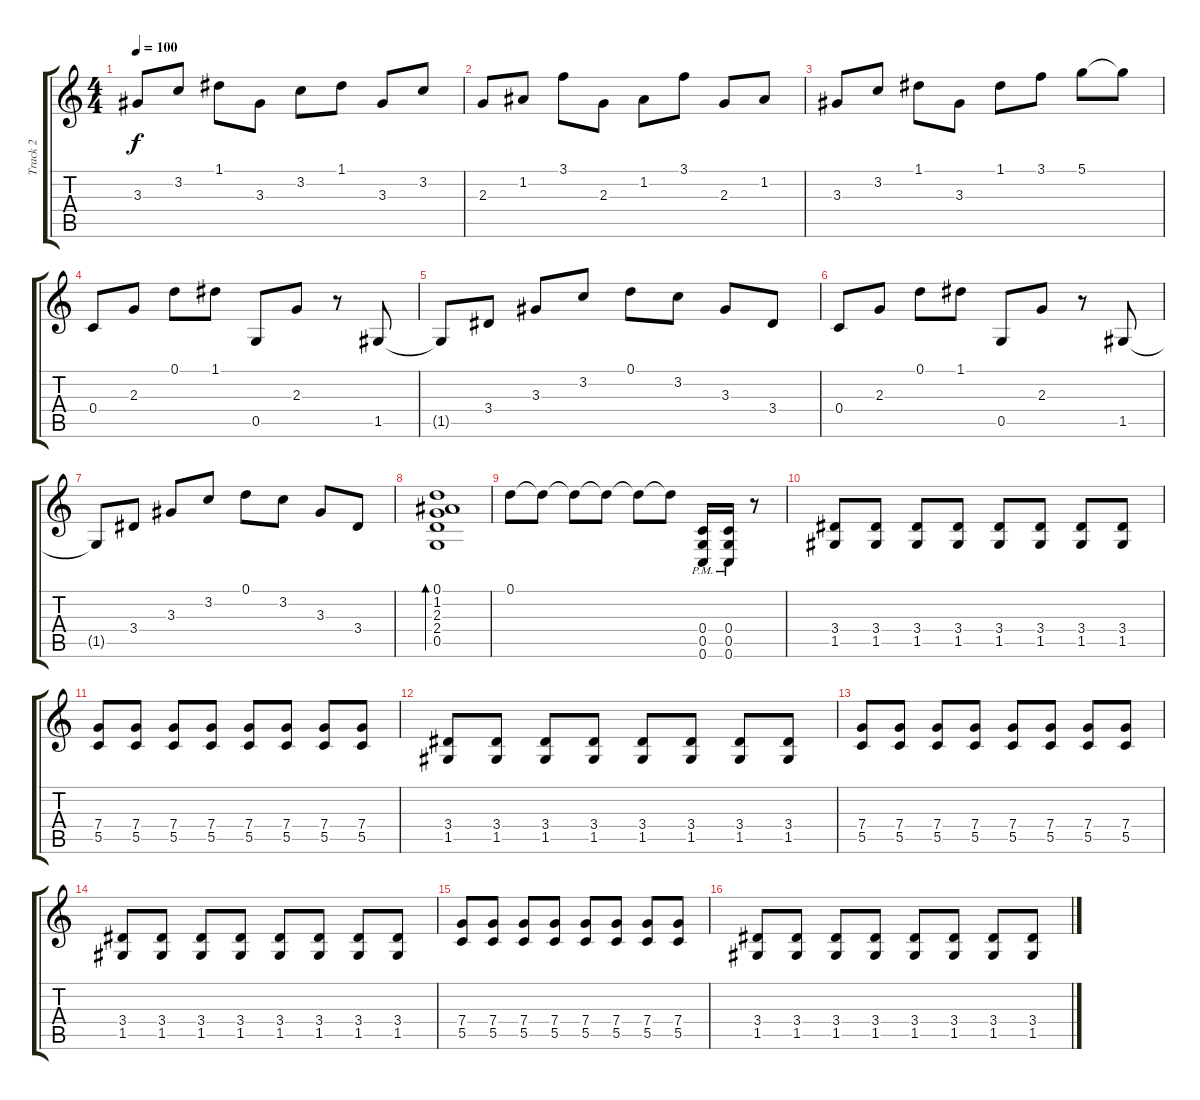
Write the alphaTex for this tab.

\track ("Track 2" "Track 2") {instrument electricguitarclean}
\staff {score tabs}
\tuning (D4 A3 F3 C3 G2 C2) {hide}
\ts (4 4)
\tempo 100
\clef g2
\ks c
3.3.8{dy f} 3.2.8 1.1.8 3.3.8 3.2.8 1.1.8 3.3.8 3.2.8 |
2.3.8{instrument electricguitarclean} 1.2.8 3.1.8 2.3.8 1.2.8 3.1.8 2.3.8 1.2.8 |
3.3.8 3.2.8 1.1.8 3.3.8 1.1.8 3.1.8 5.1.8 5.1{t}.8 |
0.4.8 2.3.8 0.1.8 1.1.8 0.5.8 2.3.8 r.8 1.5.8 |
1.5{t}.8 3.4.8 3.3.8 3.2.8 0.1.8 3.2.8 3.3.8 3.4.8 |
0.4.8 2.3.8 0.1.8 1.1.8 0.5.8 2.3.8 r.8 1.5.8 |
1.5{t}.8 3.4.8 3.3.8 3.2.8 0.1.8 3.2.8 3.3.8 3.4.8 |
(0.1 1.2 2.3 2.4 0.5).1{bd 120} |
0.1.8 0.1{t}.8 0.1{t}.8 0.1{t}.8 0.1{t}.8 0.1{t}.8 (0.4{pm} 0.5{pm} 0.6{pm}).16{instrument distortionguitar} (0.4{pm} 0.5{pm} 0.6{pm}).16 r.8 |
(3.4 1.5).8 (3.4 1.5).8 (3.4 1.5).8 (3.4 1.5).8 (3.4 1.5).8 (3.4 1.5).8 (3.4 1.5).8 (3.4 1.5).8 |
(7.4 5.5).8 (7.4 5.5).8 (7.4 5.5).8 (7.4 5.5).8 (7.4 5.5).8 (7.4 5.5).8 (7.4 5.5).8 (7.4 5.5).8 |
(3.4 1.5).8 (3.4 1.5).8 (3.4 1.5).8 (3.4 1.5).8 (3.4 1.5).8 (3.4 1.5).8 (3.4 1.5).8 (3.4 1.5).8 |
(7.4 5.5).8 (7.4 5.5).8 (7.4 5.5).8 (7.4 5.5).8 (7.4 5.5).8 (7.4 5.5).8 (7.4 5.5).8 (7.4 5.5).8 |
(3.4 1.5).8 (3.4 1.5).8 (3.4 1.5).8 (3.4 1.5).8 (3.4 1.5).8 (3.4 1.5).8 (3.4 1.5).8 (3.4 1.5).8 |
(7.4 5.5).8 (7.4 5.5).8 (7.4 5.5).8 (7.4 5.5).8 (7.4 5.5).8 (7.4 5.5).8 (7.4 5.5).8 (7.4 5.5).8 |
(3.4 1.5).8 (3.4 1.5).8 (3.4 1.5).8 (3.4 1.5).8 (3.4 1.5).8 (3.4 1.5).8 (3.4 1.5).8 (3.4 1.5).8
